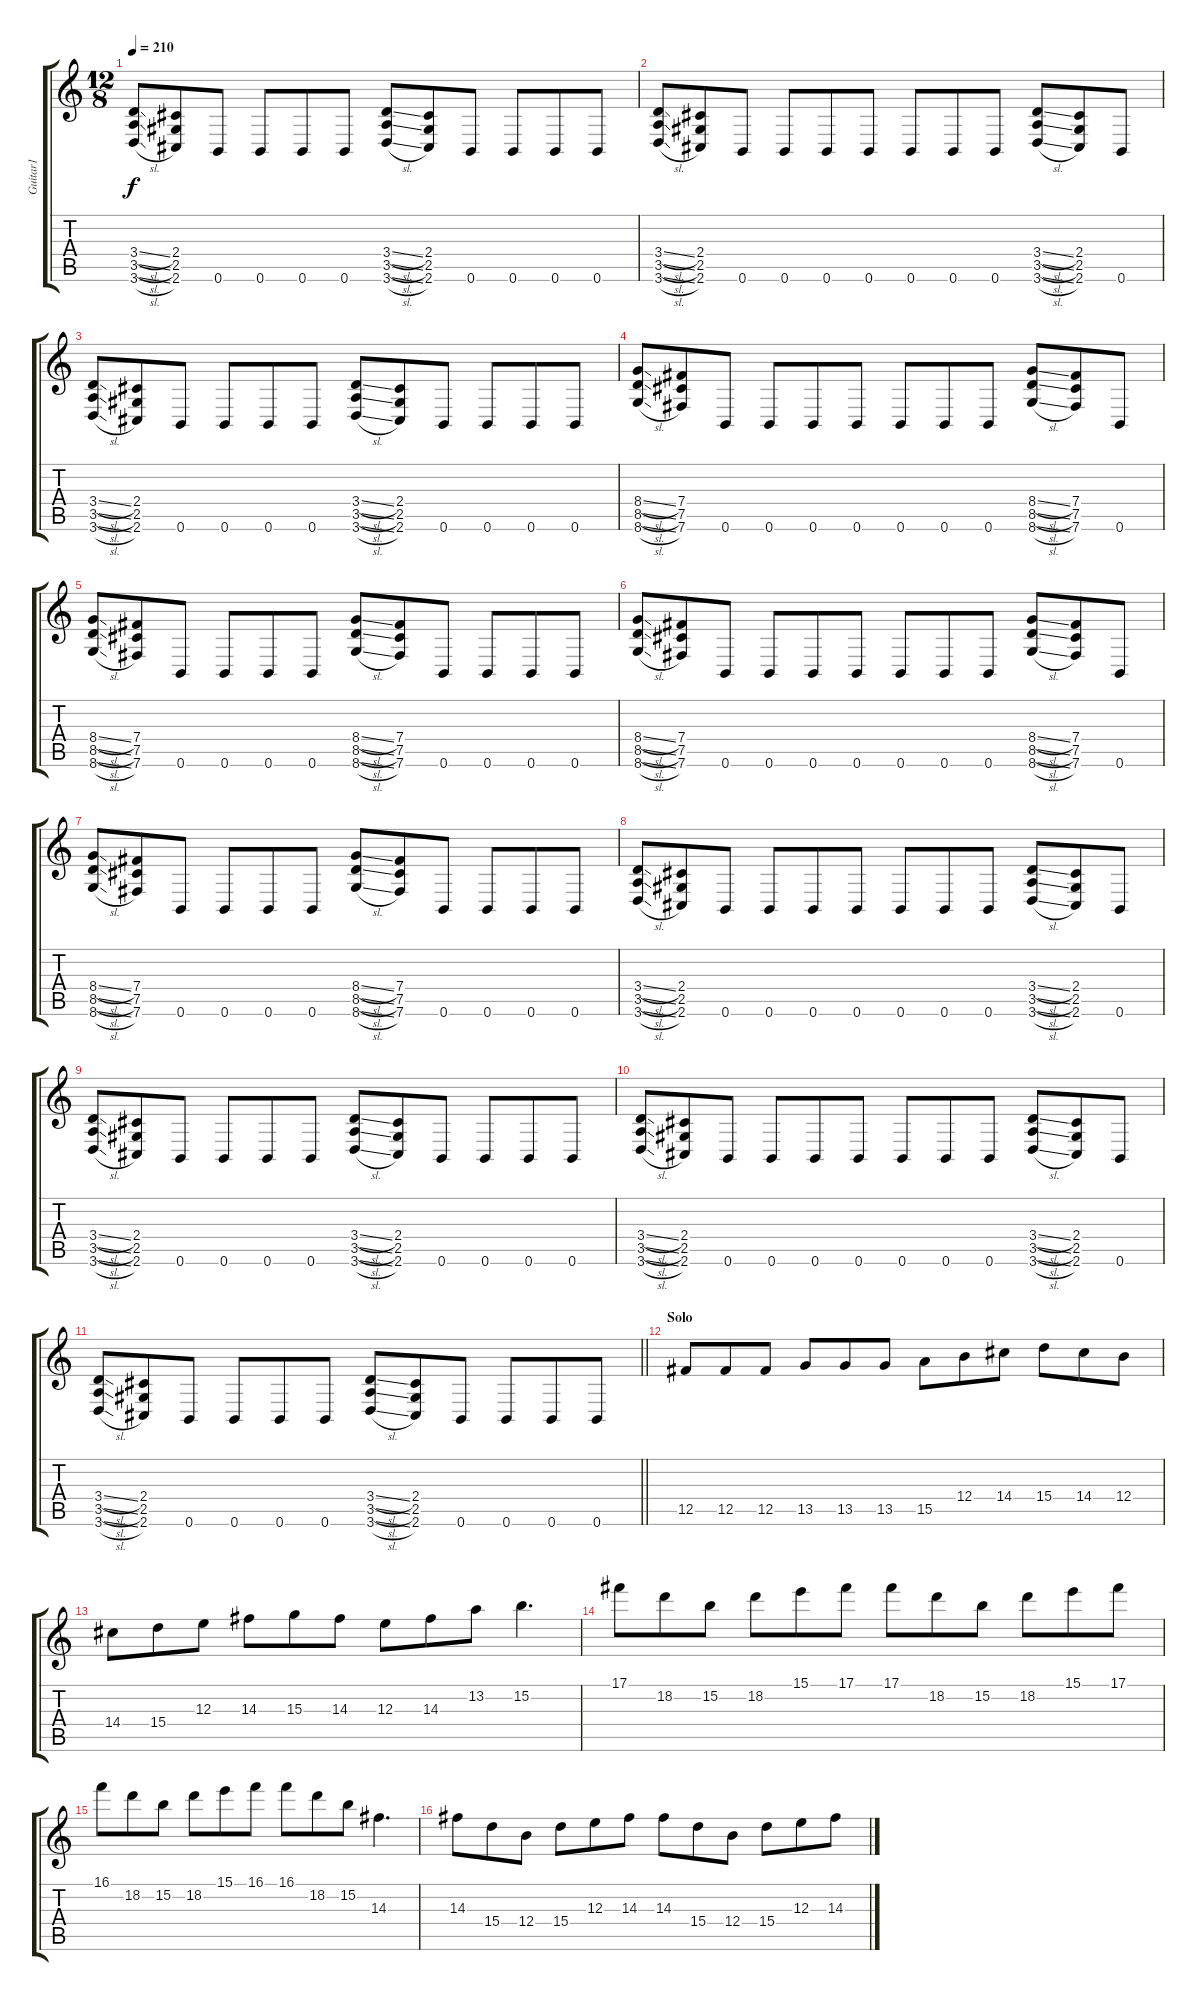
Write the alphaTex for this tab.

\track ("Guitar1" "Guitar1") {instrument distortionguitar}
\staff {score tabs}
\tuning (Db4 Ab3 E3 B2 Gb2 B1) {hide}
\ts (12 8)
\tempo 210
\clef g2
\ks c
(3.4{sl} 3.5{sl} 3.6{sl}).8{dy f} (2.4 2.5 2.6).8 0.6.8 0.6.8 0.6.8 0.6.8 (3.4{sl} 3.5{sl} 3.6{sl}).8 (2.4 2.5 2.6).8 0.6.8 0.6.8 0.6.8 0.6.8 |
(3.4{sl} 3.5{sl} 3.6{sl}).8 (2.4 2.5 2.6).8 0.6.8 0.6.8 0.6.8 0.6.8 0.6.8 0.6.8 0.6.8 (3.4{sl} 3.5{sl} 3.6{sl}).8 (2.4 2.5 2.6).8 0.6.8 |
(3.4{sl} 3.5{sl} 3.6{sl}).8 (2.4 2.5 2.6).8 0.6.8 0.6.8 0.6.8 0.6.8 (3.4{sl} 3.5{sl} 3.6{sl}).8 (2.4 2.5 2.6).8 0.6.8 0.6.8 0.6.8 0.6.8 |
(8.4{sl} 8.5{sl} 8.6{sl}).8 (7.4 7.5 7.6).8 0.6.8 0.6.8 0.6.8 0.6.8 0.6.8 0.6.8 0.6.8 (8.4{sl} 8.5{sl} 8.6{sl}).8 (7.4 7.5 7.6).8 0.6.8 |
(8.4{sl} 8.5{sl} 8.6{sl}).8 (7.4 7.5 7.6).8 0.6.8 0.6.8 0.6.8 0.6.8 (8.4{sl} 8.5{sl} 8.6{sl}).8 (7.4 7.5 7.6).8 0.6.8 0.6.8 0.6.8 0.6.8 |
(8.4{sl} 8.5{sl} 8.6{sl}).8 (7.4 7.5 7.6).8 0.6.8 0.6.8 0.6.8 0.6.8 0.6.8 0.6.8 0.6.8 (8.4{sl} 8.5{sl} 8.6{sl}).8 (7.4 7.5 7.6).8 0.6.8 |
(8.4{sl} 8.5{sl} 8.6{sl}).8 (7.4 7.5 7.6).8 0.6.8 0.6.8 0.6.8 0.6.8 (8.4{sl} 8.5{sl} 8.6{sl}).8 (7.4 7.5 7.6).8 0.6.8 0.6.8 0.6.8 0.6.8 |
(3.4{sl} 3.5{sl} 3.6{sl}).8 (2.4 2.5 2.6).8 0.6.8 0.6.8 0.6.8 0.6.8 0.6.8 0.6.8 0.6.8 (3.4{sl} 3.5{sl} 3.6{sl}).8 (2.4 2.5 2.6).8 0.6.8 |
(3.4{sl} 3.5{sl} 3.6{sl}).8 (2.4 2.5 2.6).8 0.6.8 0.6.8 0.6.8 0.6.8 (3.4{sl} 3.5{sl} 3.6{sl}).8 (2.4 2.5 2.6).8 0.6.8 0.6.8 0.6.8 0.6.8 |
(3.4{sl} 3.5{sl} 3.6{sl}).8 (2.4 2.5 2.6).8 0.6.8 0.6.8 0.6.8 0.6.8 0.6.8 0.6.8 0.6.8 (3.4{sl} 3.5{sl} 3.6{sl}).8 (2.4 2.5 2.6).8 0.6.8 |
\barLineRight lightlight
(3.4{sl} 3.5{sl} 3.6{sl}).8 (2.4 2.5 2.6).8 0.6.8 0.6.8 0.6.8 0.6.8 (3.4{sl} 3.5{sl} 3.6{sl}).8 (2.4 2.5 2.6).8 0.6.8 0.6.8 0.6.8 0.6.8 |
\section ("" "Solo")
12.5.8 12.5.8 12.5.8 13.5.8 13.5.8 13.5.8 15.5.8 12.4.8 14.4.8 15.4.8 14.4.8 12.4.8 |
14.4.8 15.4.8 12.3.8 14.3.8 15.3.8 14.3.8 12.3.8 14.3.8 13.2.8 15.2.4{d} |
17.1.8 18.2.8 15.2.8 18.2.8 15.1.8 17.1.8 17.1.8 18.2.8 15.2.8 18.2.8 15.1.8 17.1.8 |
16.1.8 18.2.8 15.2.8 18.2.8 15.1.8 16.1.8 16.1.8 18.2.8 15.2.8 14.3.4{d} |
14.3.8 15.4.8 12.4.8 15.4.8 12.3.8 14.3.8 14.3.8 15.4.8 12.4.8 15.4.8 12.3.8 14.3.8
